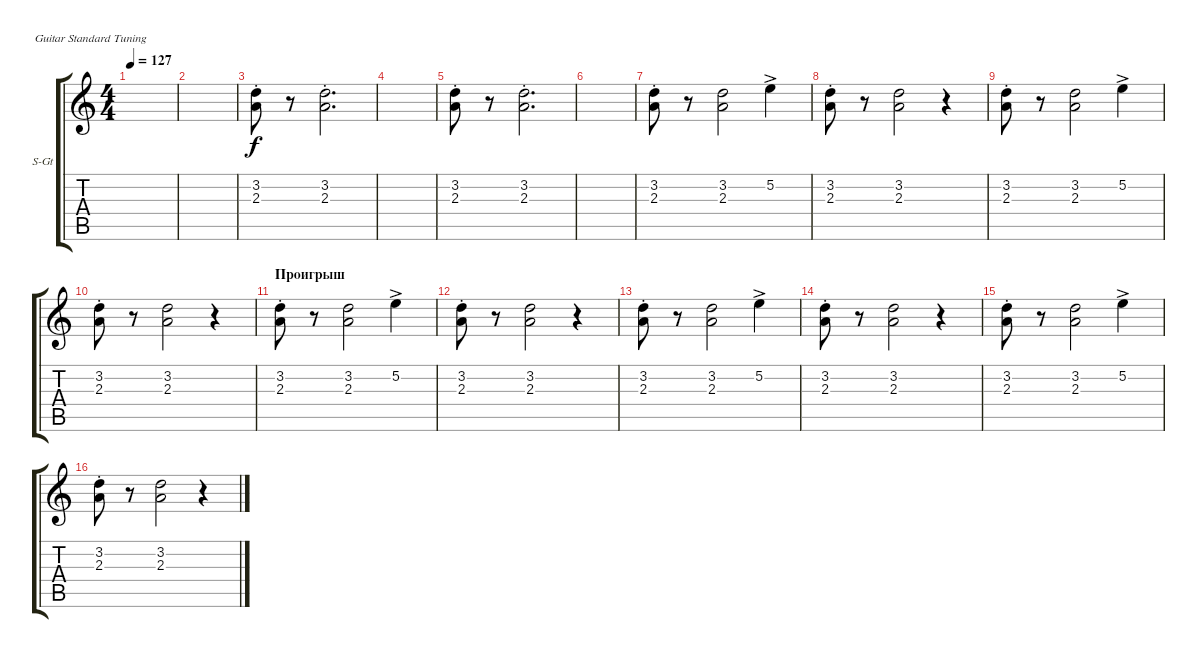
\defaultSystemsLayout 4
\bracketExtendMode groupsimilarinstruments
\firstSystemTrackNameOrientation horizontal
\otherSystemsTrackNameOrientation horizontal
\track ("Подчёркивание" "S-Gt") {instrument acousticguitarsteel}
\staff {score tabs}
\tuning (E4 B3 G3 D3 A2 E2)
\ts (4 4)
\tempo 127
\clef g2
\scale
0.333333
\ks c
|
|
\scale
0.333333 (2.3{st} 3.2{st}).8 r.8 (2.3{st} 3.2{st}).2{d} |
\scale
0.333333 |
\scale
0.333333 (2.3{st} 3.2{st}).8 r.8 (2.3{st} 3.2{st}).2{d} |
\scale
0.333333 |
(2.3{st} 3.2{st}).8 r.8 (2.3 3.2).2 5.2{ac}.4 |
\scale
0.333333 (3.2{st} 2.3{st}).8 r.8 (3.2 2.3).2 r.4 |
\scale
0.333333 (2.3{st} 3.2{st}).8 r.8 (2.3 3.2).2 5.2{ac}.4 |
(2.3{st} 3.2{st}).8 r.8 (2.3 3.2).2 r.4 |
\section ("" "Проигрыш")
\scale
0.333333 (2.3{st} 3.2{st}).8 r.8 (2.3 3.2).2 5.2{ac}.4 |
\scale
0.333333 (2.3{st} 3.2{st}).8 r.8 (2.3 3.2).2 r.4 |
\scale
0.333333 (2.3{st} 3.2{st}).8 r.8 (2.3 3.2).2 5.2{ac}.4 |
\scale
0.333333 (2.3{st} 3.2{st}).8 r.8 (2.3 3.2).2 r.4 |
\scale
0.333333 (2.3{st} 3.2{st}).8 r.8 (2.3 3.2).2 5.2{ac}.4 |
\scale
0.333333 (2.3{st} 3.2{st}).8 r.8 (2.3 3.2).2 r.4
